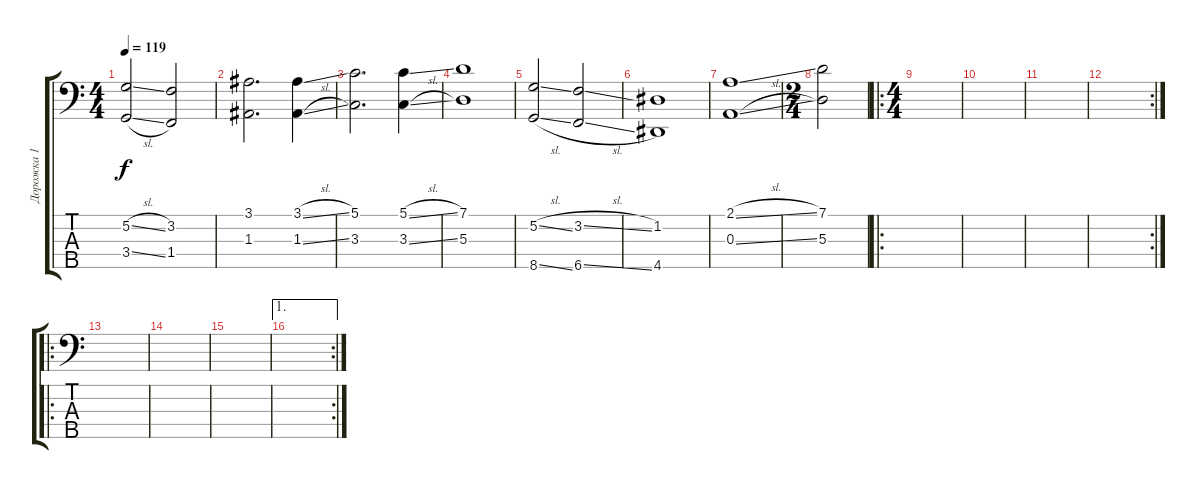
\track ("Дорожка 1" "Дорожка 1") {instrument banjo}
\staff {score tabs}
\tuning (G2 D2 A1 E1 B0) {hide}
\displaytranspose 12
\ts (4 4)
\tempo 119
\clef f4
\ks c
(5.2{sl} 3.4{sl}).2{dy f} (3.2 1.4).2 |
(3.1 1.3).2{d} (3.1{sl} 1.3{sl}).4 |
(5.1 3.3).2{d} (5.1{sl} 3.3{sl}).4 |
(7.1 5.3).1 |
(5.2{sl} 8.5{sl}).2 (3.2{sl} 6.5{sl}).2 |
(1.2 4.5).1 |
(2.1{sl} 0.3{sl}).1 |
\ts (2 4)
(7.1 5.3).2 |
\ro
\ts (4 4)
|
|
|
\rc 2
|
\ro
|
|
|
\ae 1
\rc 2
